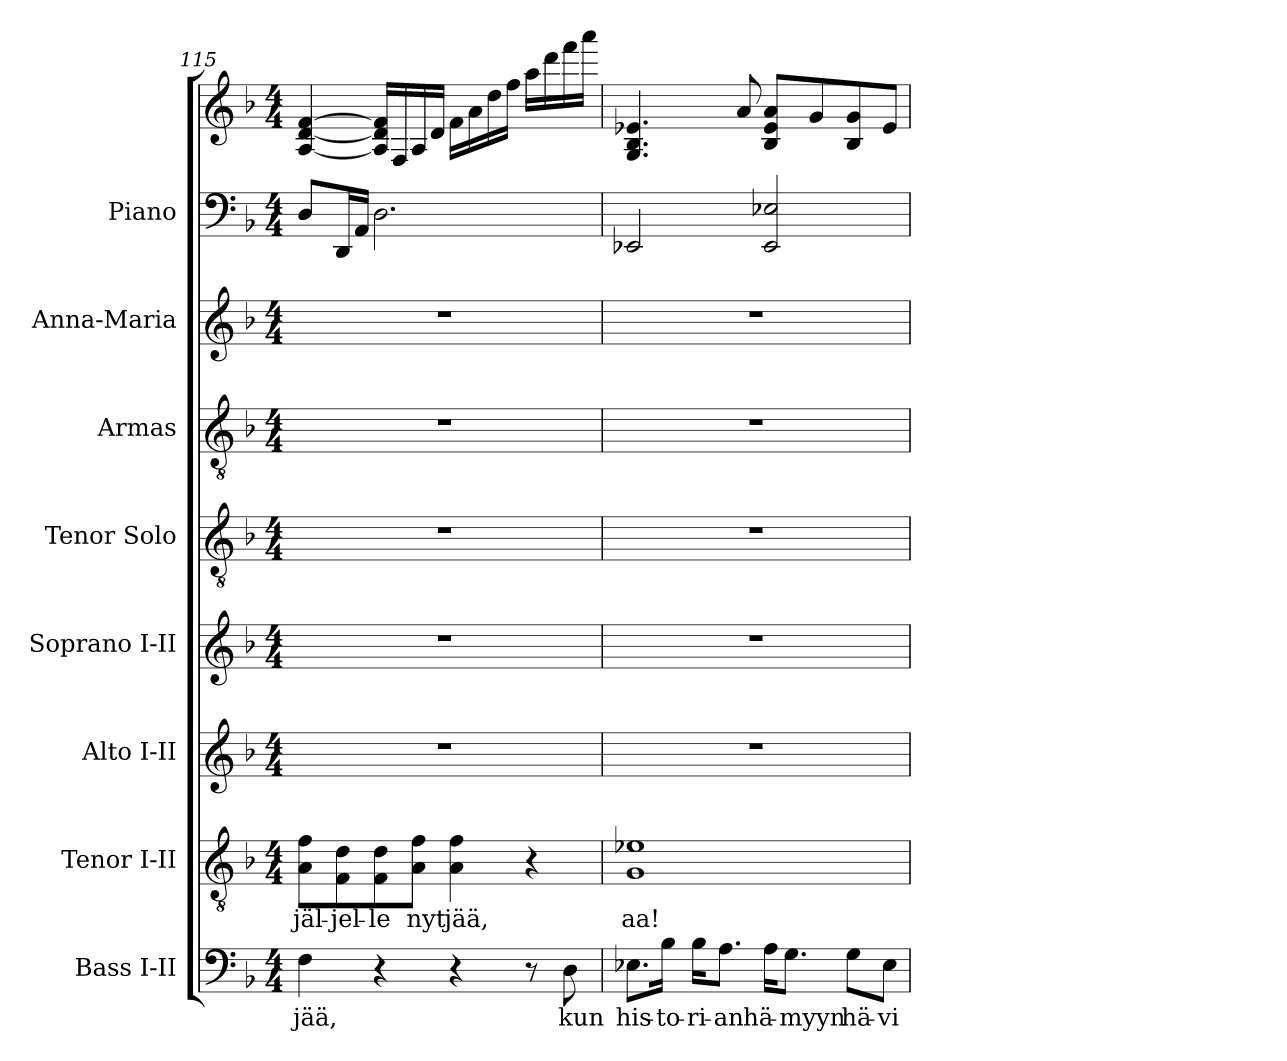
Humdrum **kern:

**kern	**text	**kern	**text	**kern	**kern	**kern	**kern	**kern	**kern	**kern
*part8	*part8	*part7	*part7	*part6	*part5	*part4	*part3	*part2	*part1	*part1
*staff9	*staff9	*staff8	*staff8	*staff7	*staff6	*staff5	*staff4	*staff3	*staff2	*staff1
*I"Bass I-II	*	*I"Tenor I-II	*	*I"Alto I-II	*I"Soprano I-II	*I"Tenor Solo	*I"Armas	*I"Anna-Maria	*I"Piano	*
*I'B.	*	*I'T.	*	*I'A.	*I'S.	*I'T. Solo	*I'Armas	*I'A-M	*I'Pno.	*
*clefF4	*	*clefGv2	*	*clefG2	*clefG2	*clefGv2	*clefGv2	*clefG2	*clefF4	*clefG2
*	*	*ITrd7c12	*	*	*	*ITrd7c12	*ITrd7c12	*	*	*
*k[b-]	*	*k[b-]	*	*k[b-]	*k[b-]	*k[b-]	*k[b-]	*k[b-]	*k[b-]	*k[b-]
*F:	*	*F:	*	*F:	*F:	*F:	*F:	*F:	*F:	*F:
*M4/4	*	*M4/4	*	*M4/4	*M4/4	*M4/4	*M4/4	*M4/4	*M4/4	*M4/4
=115	=115	=115	=115	=115	=115	=115	=115	=115	=115	=115
!	!LO:LY:b:color=#000000	!	!	!	!	!	!	!	!	!
!	!	!	!LO:LY:b:color=#000000	!	!	!	!	!	!	!
4Fi\	jää,	8AAi\ 8FiL	jäl-	1r	1r	1r	1r	1r	8Di/L	[<4Ai/ [<4di [>4fi
!	!	!	!LO:LY:b:color=#000000	!	!	!	!	!	!	!
.	.	8FFi\ 8Di	-jel-	.	.	.	.	.	16DDi/L	.
.	.	.	.	.	.	.	.	.	16AAi/JJ	.
!	!	!	!LO:LY:b:color=#000000	!	!	!	!	!	!	!
4r	.	8FFi\ 8Di	-le	.	.	.	.	.	2.Di\	16Ai/] 16di] 16fi]LL
.	.	.	.	.	.	.	.	.	.	16Fi/
!	!	!	!LO:LY:b:color=#000000	!	!	!	!	!	!	!
.	.	8AAi\ 8FiJ	nyt	.	.	.	.	.	.	16Ai/
.	.	.	.	.	.	.	.	.	.	16di/JJ
!	!	!	!LO:LY:b:color=#000000	!	!	!	!	!	!	!
4r	.	4AAi\ 4Fi	jää,	.	.	.	.	.	.	16fi\LL
.	.	.	.	.	.	.	.	.	.	16ai\
.	.	.	.	.	.	.	.	.	.	16ddi\
.	.	.	.	.	.	.	.	.	.	16ffi\JJ
8r	.	4r	.	.	.	.	.	.	.	16aai\LL
.	.	.	.	.	.	.	.	.	.	16dddi\
!	!LO:LY:b:color=#000000	!	!	!	!	!	!	!	!	!
8Di\	kun	.	.	.	.	.	.	.	.	16fffi\
.	.	.	.	.	.	.	.	.	.	16aaai\JJ
=116	=116	=116	=116	=116	=116	=116	=116	=116	=116	=116
!	!LO:LY:b:color=#000000	!	!	!	!	!	!	!	!	!
!	!	!	!LO:LY:b:color=#000000	!	!	!	!	!	!	!
8.E-Xi\L	his-	1GGi 1E-Xi	aa!	1r	1r	1r	1r	1r	2EE-Xi/	4.Gi/ 4.B-i 4.e-Xi
!	!LO:LY:b:color=#000000	!	!	!	!	!	!	!	!	!
16B-i\Jk	-to-	.	.	.	.	.	.	.	.	.
!	!LO:LY:b:color=#000000	!	!	!	!	!	!	!	!	!
16B-i\KL	-ri-	.	.	.	.	.	.	.	.	.
!	!LO:LY:b:color=#000000	!	!	!	!	!	!	!	!	!
8.Ai\J	-an	.	.	.	.	.	.	.	.	.
.	.	.	.	.	.	.	.	.	.	8ai/
!	!LO:LY:b:color=#000000	!	!	!	!	!	!	!	!	!
16Ai\KL	hä-	.	.	.	.	.	.	.	2EE-i/ 2E-Xi	8B-i/ 8e-i 8aiL
!	!LO:LY:b:color=#000000	!	!	!	!	!	!	!	!	!
8.Gi\J	-myyn	.	.	.	.	.	.	.	.	.
.	.	.	.	.	.	.	.	.	.	8gi/
!	!LO:LY:b:color=#000000	!	!	!	!	!	!	!	!	!
8Gi\L	hä-	.	.	.	.	.	.	.	.	8B-i/ 8gi
!	!LO:LY:b:color=#000000	!	!	!	!	!	!	!	!	!
8E-i\J	-vi-	.	.	.	.	.	.	.	.	8e-i/J
=	=	=	=	=	=	=	=	=	=	=
*-	*-	*-	*-	*-	*-	*-	*-	*-	*-	*-
